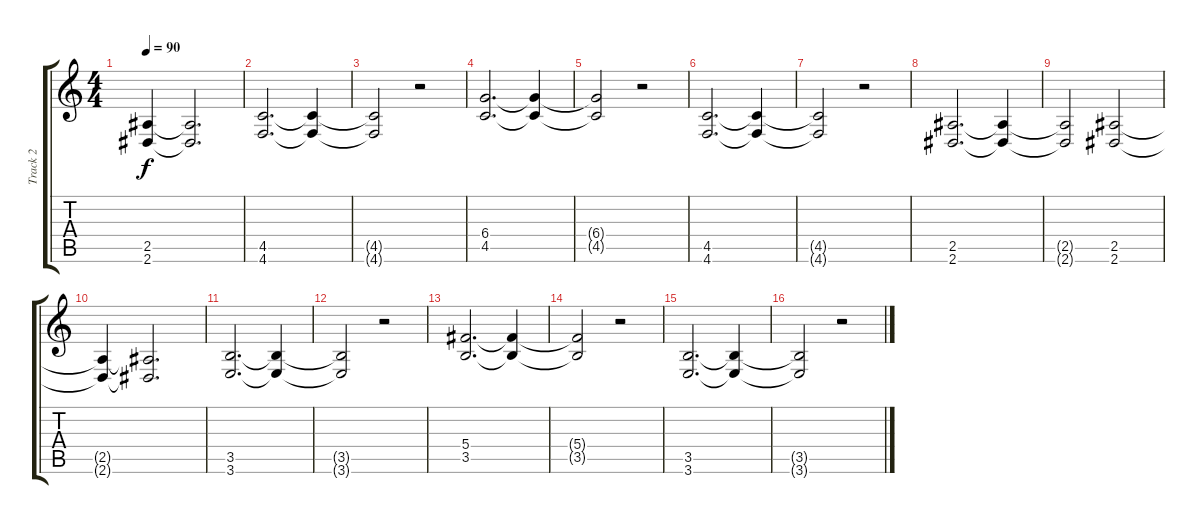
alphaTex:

\track ("Track 2" "Track 2") {instrument distortionguitar}
\staff {score tabs}
\tuning (Eb4 Bb3 Gb3 Db3 Ab2 Db2) {hide}
\ts (4 4)
\tempo 90
\clef g2
\ks c
(2.5{t} 2.6{t}).4{dy f} (2.5{t} 2.6{t}).2{d volume 0} |
(4.5 4.6).2{d volume 11} (4.5{t} 4.6{t}).4{volume 0} |
(4.5{t} 4.6{t}).2 r.2 |
(6.4 4.5).2{d volume 11} (6.4{t} 4.5{t}).4{volume 0} |
(6.4{t} 4.5{t}).2 r.2 |
(4.5 4.6).2{d volume 11} (4.5{t} 4.6{t}).4{volume 0} |
(4.5{t} 4.6{t}).2 r.2 |
(2.5 2.6).2{d volume 11} (2.5{t} 2.6{t}).4{volume 0} |
(2.5{t} 2.6{t}).2 (2.5 2.6).2{volume 11} |
(2.5{t} 2.6{t}).4 (2.5{t} 2.6{t}).2{d volume 0} |
(3.5 3.6).2{d volume 11} (3.5{t} 3.6{t}).4{volume 0} |
(3.5{t} 3.6{t}).2 r.2 |
(5.4 3.5).2{d volume 11} (5.4{t} 3.5{t}).4 |
(5.4{t} 3.5{t}).2{volume 0} r.2 |
(3.5 3.6).2{d volume 11} (3.5{t} 3.6{t}).4{volume 0} |
(3.5{t} 3.6{t}).2 r.2
